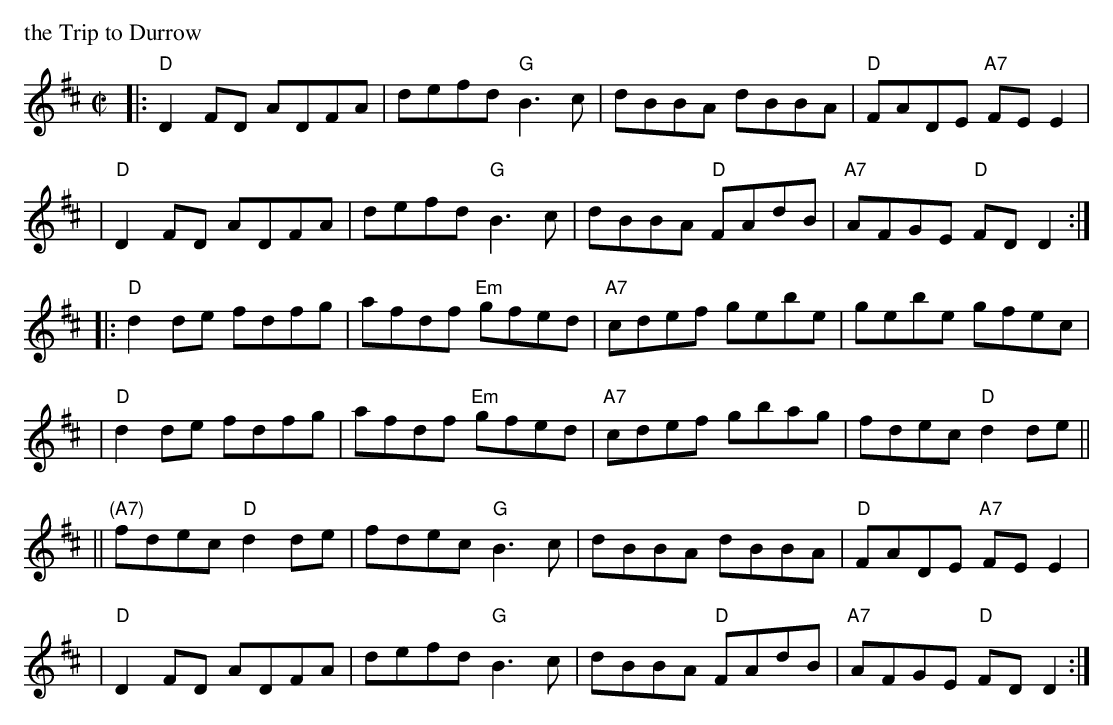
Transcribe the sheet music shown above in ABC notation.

X:1
P: the Trip to Durrow
M: C|
K: D
|: "D"D2FD ADFA | defd "G"B3c | dBBA dBBA | "D"FADE "A7"FEE2 |
|  "D"D2FD ADFA | defd "G"B3c | dBBA "D"FAdB | "A7"AFGE "D"FDD2 :|
|: "D"d2de fdfg | afdf "Em"gfed | "A7"cdef gebe | gebe gfec |
|  "D"d2de fdfg | afdf "Em"gfed | "A7"cdef gbag | fdec "D"d2de ||
|| "(A7)"fdec "D"d2de | fdec "G"B3c | dBBA dBBA | "D"FADE "A7"FEE2 |
|  "D"D2FD ADFA | defd "G"B3c | dBBA "D"FAdB | "A7"AFGE "D"FDD2 :|
